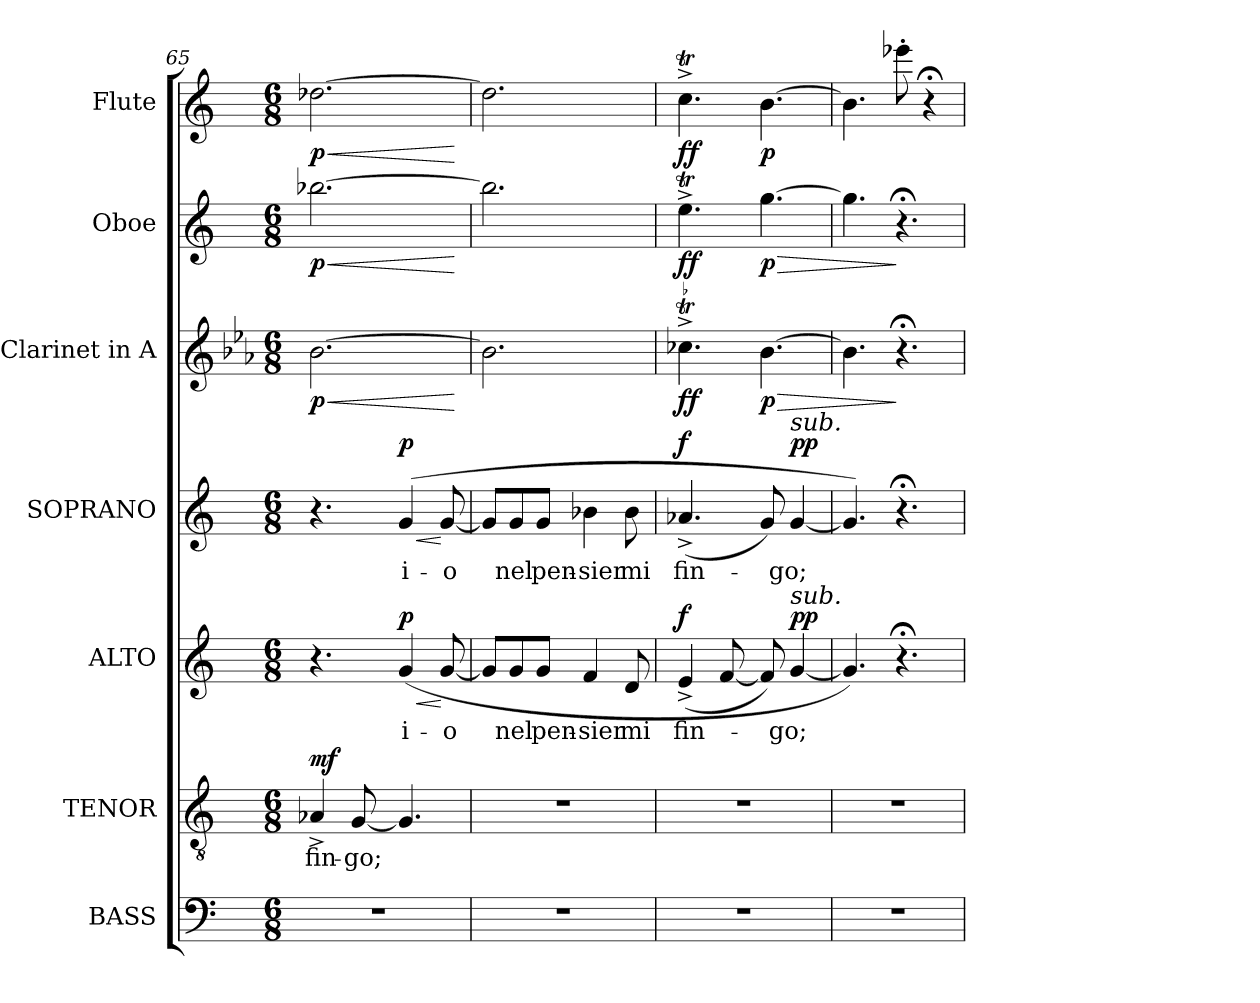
**kern	**kern	**text	**dynam	**kern	**text	**dynam	**kern	**text	**dynam	**kern	**dynam	**kern	**dynam	**kern	**dynam
*part7	*part6	*part6	*part6	*part5	*part5	*part5	*part4	*part4	*part4	*part3	*part3	*part2	*part2	*part1	*part1
*staff7	*staff6	*staff6	*staff6	*staff5	*staff5	*staff5	*staff4	*staff4	*staff4	*staff3	*staff3	*staff2	*staff2	*staff1	*staff1
*I"BASS	*I"TENOR	*	*	*I"ALTO	*	*	*I"SOPRANO	*	*	*I"Clarinet in A	*	*I"Oboe	*	*I"Flute	*
*I'B.	*I'T.	*	*	*I'A.	*	*	*I'S.	*	*	*I'Cl.	*	*I'Ob.	*	*I'Fl.	*
*clefF4	*clefGv2	*	*	*clefG2	*	*	*clefG2	*	*	*clefG2	*	*clefG2	*	*clefG2	*
*	*ITrd7c12	*	*	*	*	*	*	*	*	*ITrd2c3	*	*	*	*	*
*k[]	*k[]	*	*	*k[]	*	*	*k[]	*	*	*k[]	*	*k[]	*	*k[]	*
*C:	*C:	*	*	*C:	*	*	*C:	*	*	*C:	*	*C:	*	*C:	*
*M6/8	*M6/8	*	*	*M6/8	*	*	*M6/8	*	*	*M6/8	*	*M6/8	*	*M6/8	*
=65	=65	=65	=65	=65	=65	=65	=65	=65	=65	=65	=65	=65	=65	=65	=65
!LO:N:vis=1	!	!	!	!	!	!	!	!	!	!	!	!	!	!	!
!	!	!LO:LY:b:color=#000000	!	!	!	!	!	!	!	!	!LO:HP:b	!	!LO:HP:b	!	!LO:HP:b
2.r	4AA-X^i/	fin-	mf	4.r	.	.	4.r	.	.	[>2.gi\	< p	[>2.bb-Xi\	< p	[>2.dd-Xi\	< p
!	!	!LO:LY:b:color=#000000	!	!	!	!	!	!	!	!	!	!	!	!	!
.	[<8GGi/	-go;	.	.	.	.	.	.	.	.	.	.	.	.	.
!	!	!	!	!	!LO:LY:b:color=#000000	!LO:HP:b	!	!	!	!	!	!	!	!	!
!	!	!	!	!	!	!	!	!LO:LY:b:color=#000000	!LO:HP:b	!	!	!	!	!	!
.	4.GGi/]	.	.	(4gi/	i-	< p	(4gi/	i-	< p	.	.	.	.	.	.
!	!	!	!	!	!LO:LY:b:color=#000000	!	!	!	!	!	!	!	!	!	!
!	!	!	!	!	!	!	!	!LO:LY:b:color=#000000	!	!	!	!	!	!	!
.	.	.	.	[<8gi/	-o	[	[<8gi/	-o	[	.	.	.	.	.	.
.	.	.	.	.	.	.	.	.	.	.	[	.	[	.	[
=66	=66	=66	=66	=66	=66	=66	=66	=66	=66	=66	=66	=66	=66	=66	=66
!LO:N:vis=1	!LO:N:vis=1	!	!	!	!	!	!	!	!	!	!	!	!	!	!
2.r	2.r	.	.	8gi/L]	.	.	8gi/L]	.	.	2.gi\]	.	2.bb-i\]	.	2.dd-i\]	.
!	!	!	!	!	!LO:LY:b:color=#000000	!	!	!	!	!	!	!	!	!	!
!	!	!	!	!	!	!	!	!LO:LY:b:color=#000000	!	!	!	!	!	!	!
.	.	.	.	8gi/	nel	.	8gi/	nel	.	.	.	.	.	.	.
!	!	!	!	!	!LO:LY:b:color=#000000	!	!	!	!	!	!	!	!	!	!
!	!	!	!	!	!	!	!	!LO:LY:b:color=#000000	!	!	!	!	!	!	!
.	.	.	.	8gi/J	pen-	.	8gi/J	pen-	.	.	.	.	.	.	.
!	!	!	!	!	!LO:LY:b:color=#000000	!	!	!	!	!	!	!	!	!	!
!	!	!	!	!	!	!	!	!LO:LY:b:color=#000000	!	!	!	!	!	!	!
.	.	.	.	4fi/	-sier	.	4b-Xi\	-sier	.	.	.	.	.	.	.
!	!	!	!	!	!LO:LY:b:color=#000000	!	!	!	!	!	!	!	!	!	!
!	!	!	!	!	!	!	!	!LO:LY:b:color=#000000	!	!	!	!	!	!	!
.	.	.	.	8di/	mi	.	8b-i\	mi	.	.	.	.	.	.	.
=67	=67	=67	=67	=67	=67	=67	=67	=67	=67	=67	=67	=67	=67	=67	=67
!LO:N:vis=1	!LO:N:vis=1	!	!	!	!	!	!	!	!	!	!	!	!	!	!
!	!	!	!	!	!LO:LY:b:color=#000000	!	!	!	!	!	!	!	!	!	!
!	!	!	!	!	!	!	!	!LO:LY:b:color=#000000	!	!	!	!	!	!	!
2.r	2.r	.	.	(4e^i/	fin-	f	(4.a-X^i/	fin-	f	4.a-XT^i\	ff	4.eet^i\	ff	4.ccT^i\	ff
.	.	.	.	[<8fi/	.	.	.	.	.	.	.	.	.	.	.
!	!	!	!	!	!	!	!	!	!	!	!LO:HP:b	!	!LO:HP:b	!	!
.	.	.	.	8fi/])	.	.	8gi/)	.	.	[>4.gi\	> p	[>4.ggi\	> p	[>4.bi\	p
!	!	!	!	!	!LO:LY:b:color=#000000	!	!	!	!	!	!	!	!	!	!
!	!	!	!	!	!	!	!LO:TX:a:i:t=sub.	!	!	!	!	!	!	!	!
!	!	!	!	!LO:TX:a:i:t=sub.	!	!	!	!	!	!	!	!	!	!	!
!	!	!	!	!	!	!	!	!LO:LY:b:color=#000000	!	!	!	!	!	!	!
.	.	.	.	[<4gi/	-go;	pp	[<4gi/	-go;	pp	.	.	.	.	.	.
!!LO:PB:g=z
=68	=68	=68	=68	=68	=68	=68	=68	=68	=68	=68	=68	=68	=68	=68	=68
!LO:N:vis=1	!LO:N:vis=1	!	!	!	!	!	!	!	!	!	!	!	!	!	!
2.r	2.r	.	.	4.gi/])	.	.	4.gi/])	.	.	4.gi\]	.	4.ggi\]	.	4.bi\]	.
.	.	.	.	4.r;	.	.	4.r;	.	.	4.r;	]	4.r;	]	8eee-X'i\	.
.	.	.	.	.	.	.	.	.	.	.	.	.	.	4r;	.
=	=	=	=	=	=	=	=	=	=	=	=	=	=	=	=
*-	*-	*-	*-	*-	*-	*-	*-	*-	*-	*-	*-	*-	*-	*-	*-
